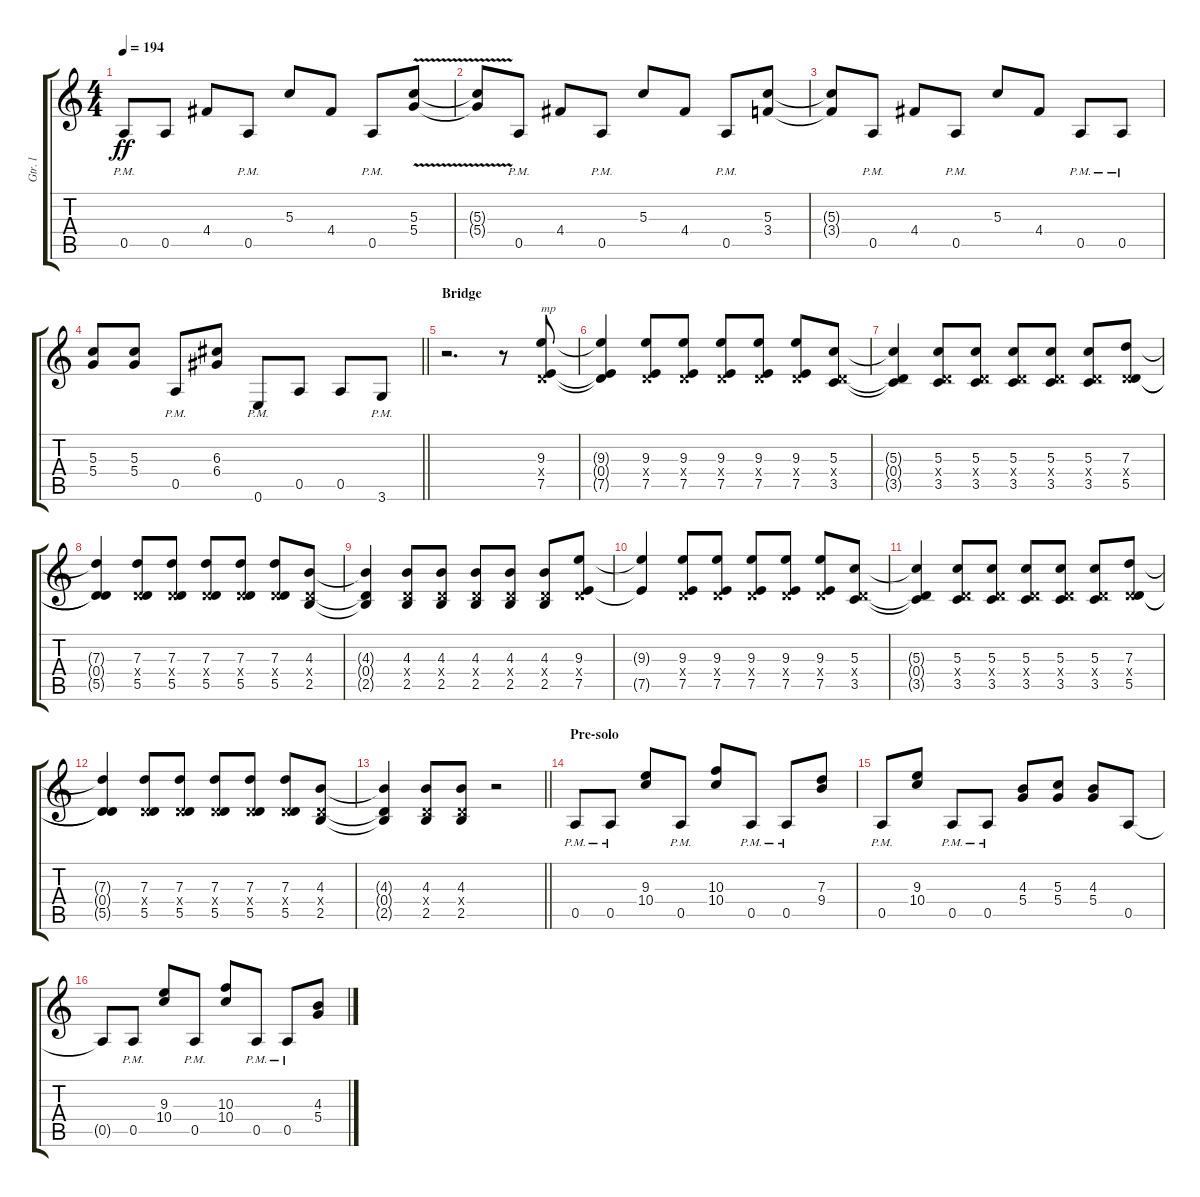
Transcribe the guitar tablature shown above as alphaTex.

\track ("Gtr. l" "Gtr. l") {instrument distortionguitar}
\staff {score tabs}
\tuning (E4 B3 G3 D3 A2 E2) {hide}
\ts (4 4)
\tempo 194
\clef g2
\ks c
0.5{pm t}.8{dy ff} 0.5.8 4.4.8 0.5{pm}.8 5.3.8 4.4.8 0.5{pm}.8 (5.3{v} 5.4).8 |
(5.3{t} 5.4{t}).8 0.5{pm}.8 4.4.8 0.5{pm}.8 5.3.8 4.4.8 0.5{pm}.8 (5.3 3.4).8 |
(5.3{t} 3.4{t}).8 0.5{pm}.8 4.4.8 0.5{pm}.8 5.3.8 4.4.8 0.5{pm}.8 0.5{pm}.8 |
\barLineRight lightlight
(5.3 5.4).8 (5.3 5.4).8 0.5{pm}.8 (6.3 6.4).8 0.6{pm}.8 0.5.8 0.5.8 3.6{pm}.8 |
\section ("" "Bridge")
r.2{d} r.8 (9.3 0.4{x} 7.5).8{txt "mp"} |
(9.3{t} 0.4{t} 7.5{t}).4 (9.3 0.4{x} 7.5).8 (9.3 0.4{x} 7.5).8 (9.3 0.4{x} 7.5).8 (9.3 0.4{x} 7.5).8 (9.3 0.4{x} 7.5).8 (5.3 0.4{x} 3.5).8 |
(5.3{t} 0.4{t} 3.5{t}).4 (5.3 0.4{x} 3.5).8 (5.3 0.4{x} 3.5).8 (5.3 0.4{x} 3.5).8 (5.3 0.4{x} 3.5).8 (5.3 0.4{x} 3.5).8 (7.3 0.4{x} 5.5).8 |
(7.3{t} 0.4{t} 5.5{t}).4 (7.3 0.4{x} 5.5).8 (7.3 0.4{x} 5.5).8 (7.3 0.4{x} 5.5).8 (7.3 0.4{x} 5.5).8 (7.3 0.4{x} 5.5).8 (4.3 0.4{x} 2.5).8 |
(4.3{t} 0.4{t} 2.5{t}).4 (4.3 0.4{x} 2.5).8 (4.3 0.4{x} 2.5).8 (4.3 0.4{x} 2.5).8 (4.3 0.4{x} 2.5).8 (4.3 0.4{x} 2.5).8 (9.3 0.4{x} 7.5).8 |
(9.3{t} 7.5{t}).4 (9.3 0.4{x} 7.5).8 (9.3 0.4{x} 7.5).8 (9.3 0.4{x} 7.5).8 (9.3 0.4{x} 7.5).8 (9.3 0.4{x} 7.5).8 (5.3 0.4{x} 3.5).8 |
(5.3{t} 0.4{t} 3.5{t}).4 (5.3 0.4{x} 3.5).8 (5.3 0.4{x} 3.5).8 (5.3 0.4{x} 3.5).8 (5.3 0.4{x} 3.5).8 (5.3 0.4{x} 3.5).8 (7.3 0.4{x} 5.5).8 |
(7.3{t} 0.4{t} 5.5{t}).4 (7.3 0.4{x} 5.5).8 (7.3 0.4{x} 5.5).8 (7.3 0.4{x} 5.5).8 (7.3 0.4{x} 5.5).8 (7.3 0.4{x} 5.5).8 (4.3 0.4{x} 2.5).8 |
\barLineRight lightlight
(4.3{t} 0.4{t} 2.5{t}).4 (4.3 0.4{x} 2.5).8 (4.3 0.4{x} 2.5).8 r.2 |
\section ("" "Pre-solo")
0.5{pm}.8 0.5{pm}.8 (9.3 10.4).8 0.5{pm}.8 (10.3 10.4).8 0.5{pm}.8 0.5{pm}.8 (7.3 9.4).8 |
0.5{pm}.8 (9.3 10.4).8 0.5{pm}.8 0.5{pm}.8 (4.3 5.4).8 (5.3 5.4).8 (4.3 5.4).8 0.5.8 |
0.5{t}.8 0.5{pm}.8 (9.3 10.4).8 0.5{pm}.8 (10.3 10.4).8 0.5{pm}.8 0.5{pm}.8 (4.3 5.4).8
